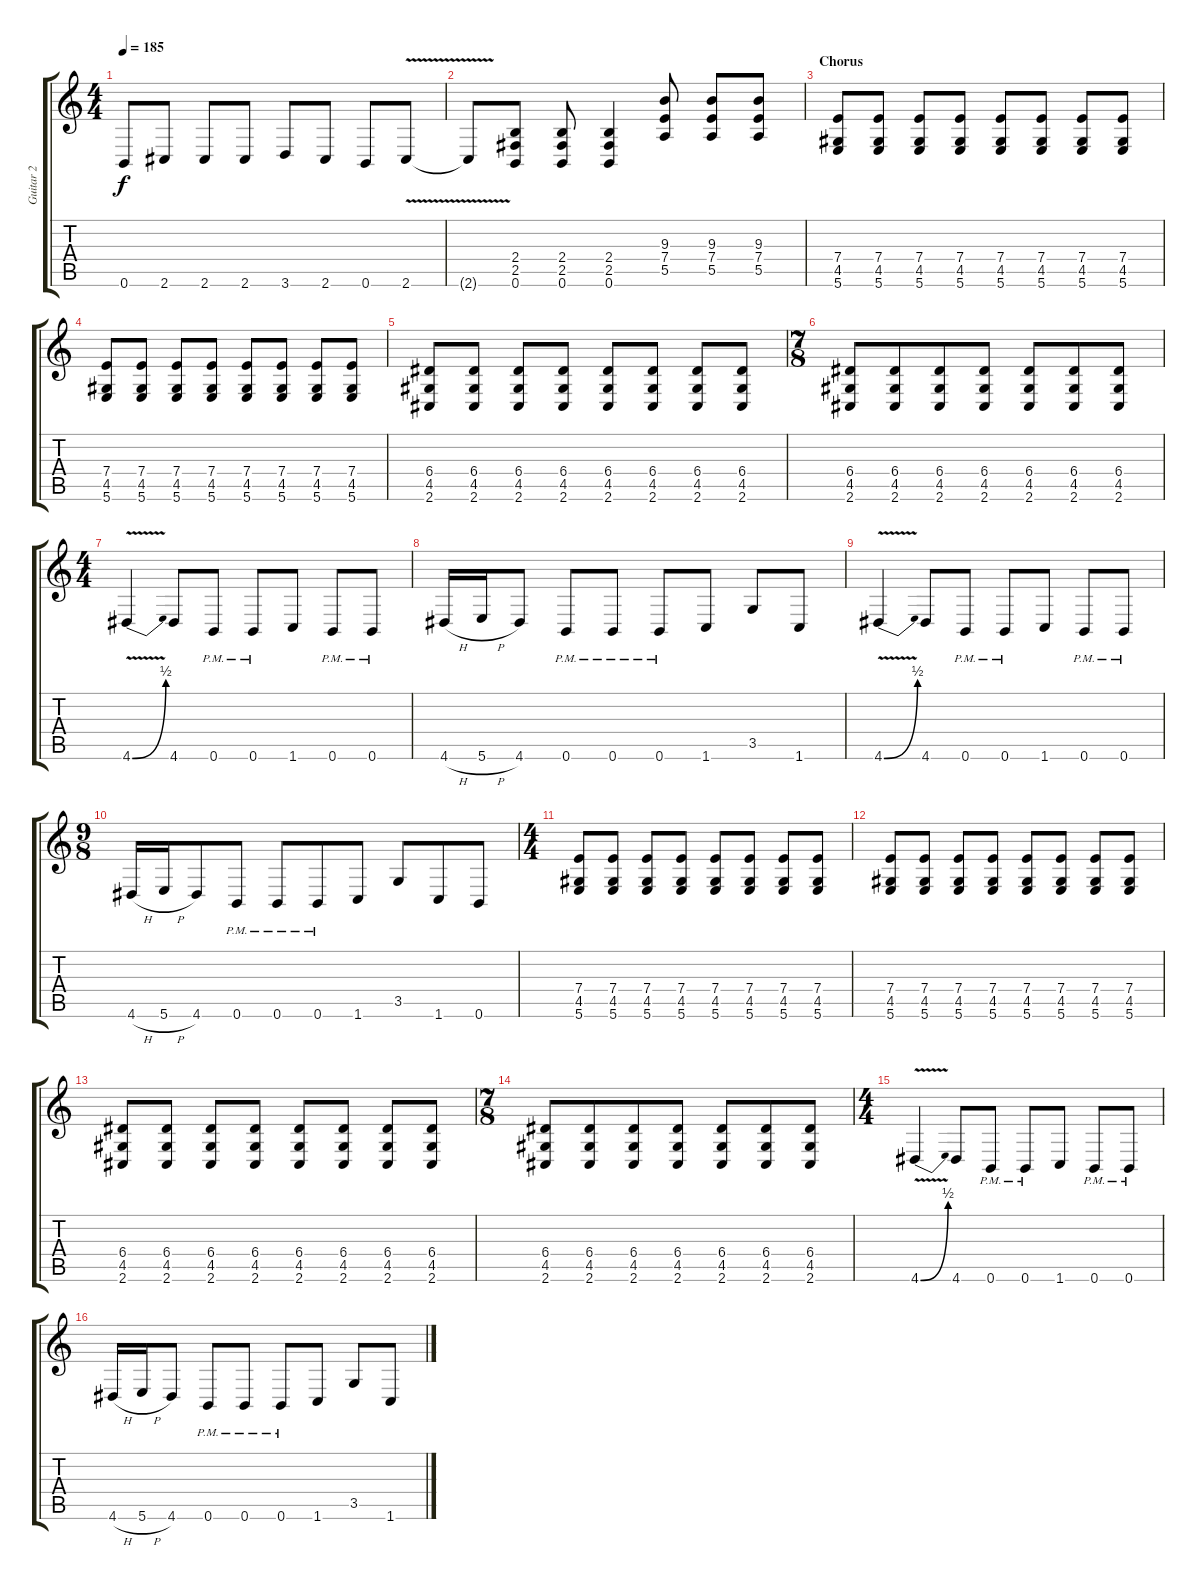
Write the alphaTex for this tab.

\track ("Guitar 2" "Guitar 2") {instrument distortionguitar}
\staff {score tabs}
\tuning (B3 Gb3 D3 A2 E2 B1) {hide}
\ts (4 4)
\tempo 185
\clef g2
\ks c
0.6.8{dy f} 2.6.8 2.6.8 2.6.8 3.6.8 2.6.8 0.6.8 2.6{v}.8 |
2.6{t}.8 (2.4 2.5 0.6).8 (2.4 2.5 0.6).8 (2.4 2.5 0.6).4 (9.3 7.4 5.5).8 (9.3 7.4 5.5).8 (9.3 7.4 5.5).8 |
\section ("" "Chorus")
(7.4 4.5 5.6).8 (7.4 4.5 5.6).8 (7.4 4.5 5.6).8 (7.4 4.5 5.6).8 (7.4 4.5 5.6).8 (7.4 4.5 5.6).8 (7.4 4.5 5.6).8 (7.4 4.5 5.6).8 |
(7.4 4.5 5.6).8 (7.4 4.5 5.6).8 (7.4 4.5 5.6).8 (7.4 4.5 5.6).8 (7.4 4.5 5.6).8 (7.4 4.5 5.6).8 (7.4 4.5 5.6).8 (7.4 4.5 5.6).8 |
(6.4 4.5 2.6).8 (6.4 4.5 2.6).8 (6.4 4.5 2.6).8 (6.4 4.5 2.6).8 (6.4 4.5 2.6).8 (6.4 4.5 2.6).8 (6.4 4.5 2.6).8 (6.4 4.5 2.6).8 |
\ts (7 8)
(6.4 4.5 2.6).8 (6.4 4.5 2.6).8 (6.4 4.5 2.6).8 (6.4 4.5 2.6).8 (6.4 4.5 2.6).8 (6.4 4.5 2.6).8 (6.4 4.5 2.6).8 |
\ts (4 4)
4.6{be (bend 0 0 60 2) v}.4 4.6.8 0.6{pm}.8 0.6{pm}.8 1.6.8 0.6{pm}.8 0.6{pm}.8 |
4.6{h}.16 5.6{h}.16 4.6.8 0.6{pm}.8 0.6{pm}.8 0.6{pm}.8 1.6.8 3.5.8 1.6.8 |
4.6{be (bend 0 0 60 2) v}.4 4.6.8 0.6{pm}.8 0.6{pm}.8 1.6.8 0.6{pm}.8 0.6{pm}.8 |
\ts (9 8)
4.6{h}.16 5.6{h}.16 4.6.8 0.6{pm}.8 0.6{pm}.8 0.6{pm}.8 1.6.8 3.5.8 1.6.8 0.6.8 |
\ts (4 4)
(7.4 4.5 5.6).8 (7.4 4.5 5.6).8 (7.4 4.5 5.6).8 (7.4 4.5 5.6).8 (7.4 4.5 5.6).8 (7.4 4.5 5.6).8 (7.4 4.5 5.6).8 (7.4 4.5 5.6).8 |
(7.4 4.5 5.6).8 (7.4 4.5 5.6).8 (7.4 4.5 5.6).8 (7.4 4.5 5.6).8 (7.4 4.5 5.6).8 (7.4 4.5 5.6).8 (7.4 4.5 5.6).8 (7.4 4.5 5.6).8 |
(6.4 4.5 2.6).8 (6.4 4.5 2.6).8 (6.4 4.5 2.6).8 (6.4 4.5 2.6).8 (6.4 4.5 2.6).8 (6.4 4.5 2.6).8 (6.4 4.5 2.6).8 (6.4 4.5 2.6).8 |
\ts (7 8)
(6.4 4.5 2.6).8 (6.4 4.5 2.6).8 (6.4 4.5 2.6).8 (6.4 4.5 2.6).8 (6.4 4.5 2.6).8 (6.4 4.5 2.6).8 (6.4 4.5 2.6).8 |
\ts (4 4)
4.6{be (bend 0 0 60 2) v}.4 4.6.8 0.6{pm}.8 0.6{pm}.8 1.6.8 0.6{pm}.8 0.6{pm}.8 |
4.6{h}.16 5.6{h}.16 4.6.8 0.6{pm}.8 0.6{pm}.8 0.6{pm}.8 1.6.8 3.5.8 1.6.8
